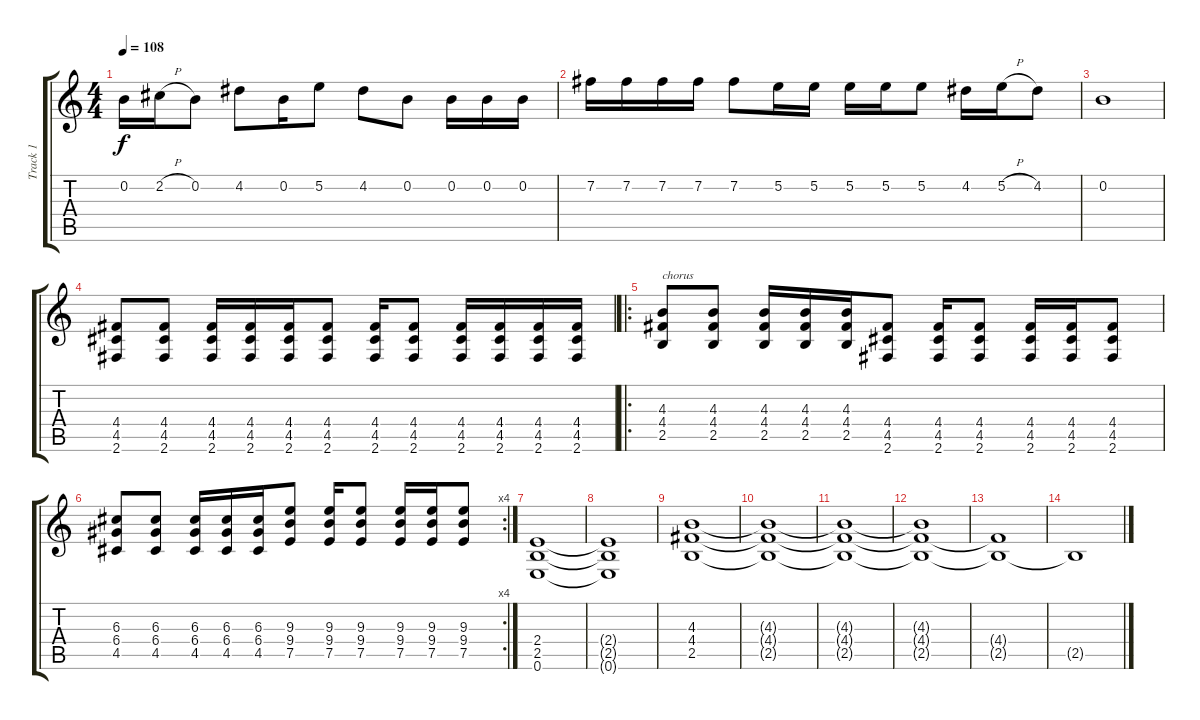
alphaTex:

\track ("Track 1" "Track 1") {instrument overdrivenguitar}
\staff {score tabs}
\tuning (E4 B3 G3 D3 A2 E2) {hide}
\ts (4 4)
\tempo 108
\clef g2
\ks c
0.2.16{dy f} 2.2{h}.16 0.2.8 4.2.8 0.2.16 5.2.8 4.2.8 0.2.8 0.2.16 0.2.16 0.2.16 |
7.2.16 7.2.16 7.2.16 7.2.16 7.2.8 5.2.16 5.2.16 5.2.16 5.2.16 5.2.8 4.2.16 5.2{h}.16 4.2.8 |
0.2.1 |
(4.4 4.5 2.6).8 (4.4 4.5 2.6).8 (4.4 4.5 2.6).16 (4.4 4.5 2.6).16 (4.4 4.5 2.6).16 (4.4 4.5 2.6).8 (4.4 4.5 2.6).16 (4.4 4.5 2.6).8 (4.4 4.5 2.6).16 (4.4 4.5 2.6).16 (4.4 4.5 2.6).16 (4.4 4.5 2.6).16 |
\ro
(4.3 4.4 2.5).8{txt "chorus"} (4.3 4.4 2.5).8 (4.3 4.4 2.5).16 (4.3 4.4 2.5).16 (4.3 4.4 2.5).16 (4.4 4.5 2.6).8 (4.4 4.5 2.6).16 (4.4 4.5 2.6).8 (4.4 4.5 2.6).16 (4.4 4.5 2.6).16 (4.4 4.5 2.6).8 |
\rc 4
(6.3 6.4 4.5).8 (6.3 6.4 4.5).8 (6.3 6.4 4.5).16 (6.3 6.4 4.5).16 (6.3 6.4 4.5).16 (9.3 9.4 7.5).8 (9.3 9.4 7.5).16 (9.3 9.4 7.5).8 (9.3 9.4 7.5).16 (9.3 9.4 7.5).16 (9.3 9.4 7.5).8 |
(2.4 2.5 0.6).1 |
(2.4{t} 2.5{t} 0.6{t}).1 |
(4.3 4.4 2.5).1 |
(4.3{t} 4.4{t} 2.5{t}).1 |
(4.3{t} 4.4{t} 2.5{t}).1 |
(4.3{t} 4.4{t} 2.5{t}).1 |
(4.4{t} 2.5{t}).1 |
2.5{t}.1
